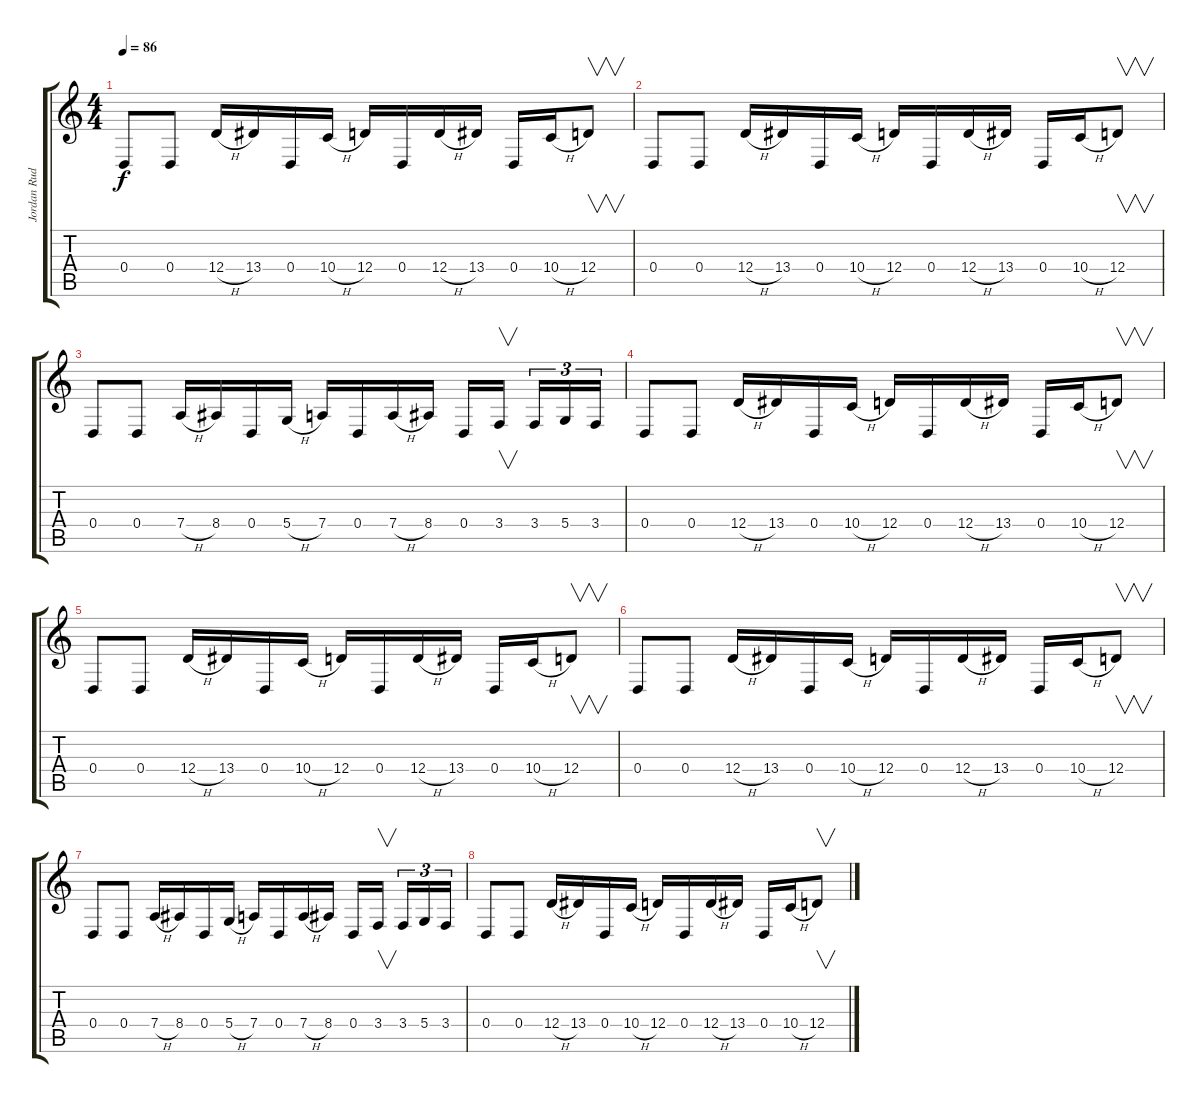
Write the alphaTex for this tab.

\track ("Jordan Rudess - Keyboard" "Jordan Rud") {instrument stringensemble1}
\staff {score tabs}
\tuning (E4 B3 G3 D3 A2 E2) {hide}
\ts (4 4)
\tempo 86
\clef g2
\ks c
0.4.8{dy f} 0.4.8 12.4{h}.16 13.4.16 0.4.16 10.4{h}.16 12.4.16 0.4.16 12.4{h}.16 13.4.16 0.4.16 10.4{h}.16 12.4.8{v} |
0.4.8 0.4.8 12.4{h}.16 13.4.16 0.4.16 10.4{h}.16 12.4.16 0.4.16 12.4{h}.16 13.4.16 0.4.16 10.4{h}.16 12.4.8{v} |
0.4.8 0.4.8 7.4{h}.16 8.4.16 0.4.16 5.4{h}.16 7.4.16 0.4.16 7.4{h}.16 8.4.16 0.4.16 3.4.16{v} 3.4.16{tu (3 2)} 5.4.16{tu (3 2)} 3.4.16{tu (3 2)} |
0.4.8 0.4.8 12.4{h}.16 13.4.16 0.4.16 10.4{h}.16 12.4.16 0.4.16 12.4{h}.16 13.4.16 0.4.16 10.4{h}.16 12.4.8{v} |
0.4.8 0.4.8 12.4{h}.16 13.4.16 0.4.16 10.4{h}.16 12.4.16 0.4.16 12.4{h}.16 13.4.16 0.4.16 10.4{h}.16 12.4.8{v} |
0.4.8 0.4.8 12.4{h}.16 13.4.16 0.4.16 10.4{h}.16 12.4.16 0.4.16 12.4{h}.16 13.4.16 0.4.16 10.4{h}.16 12.4.8{v} |
0.4.8 0.4.8 7.4{h}.16 8.4.16 0.4.16 5.4{h}.16 7.4.16 0.4.16 7.4{h}.16 8.4.16 0.4.16 3.4.16{v} 3.4.16{tu (3 2)} 5.4.16{tu (3 2)} 3.4.16{tu (3 2)} |
0.4.8 0.4.8 12.4{h}.16 13.4.16 0.4.16 10.4{h}.16 12.4.16 0.4.16 12.4{h}.16 13.4.16 0.4.16 10.4{h}.16 12.4.8{v}
